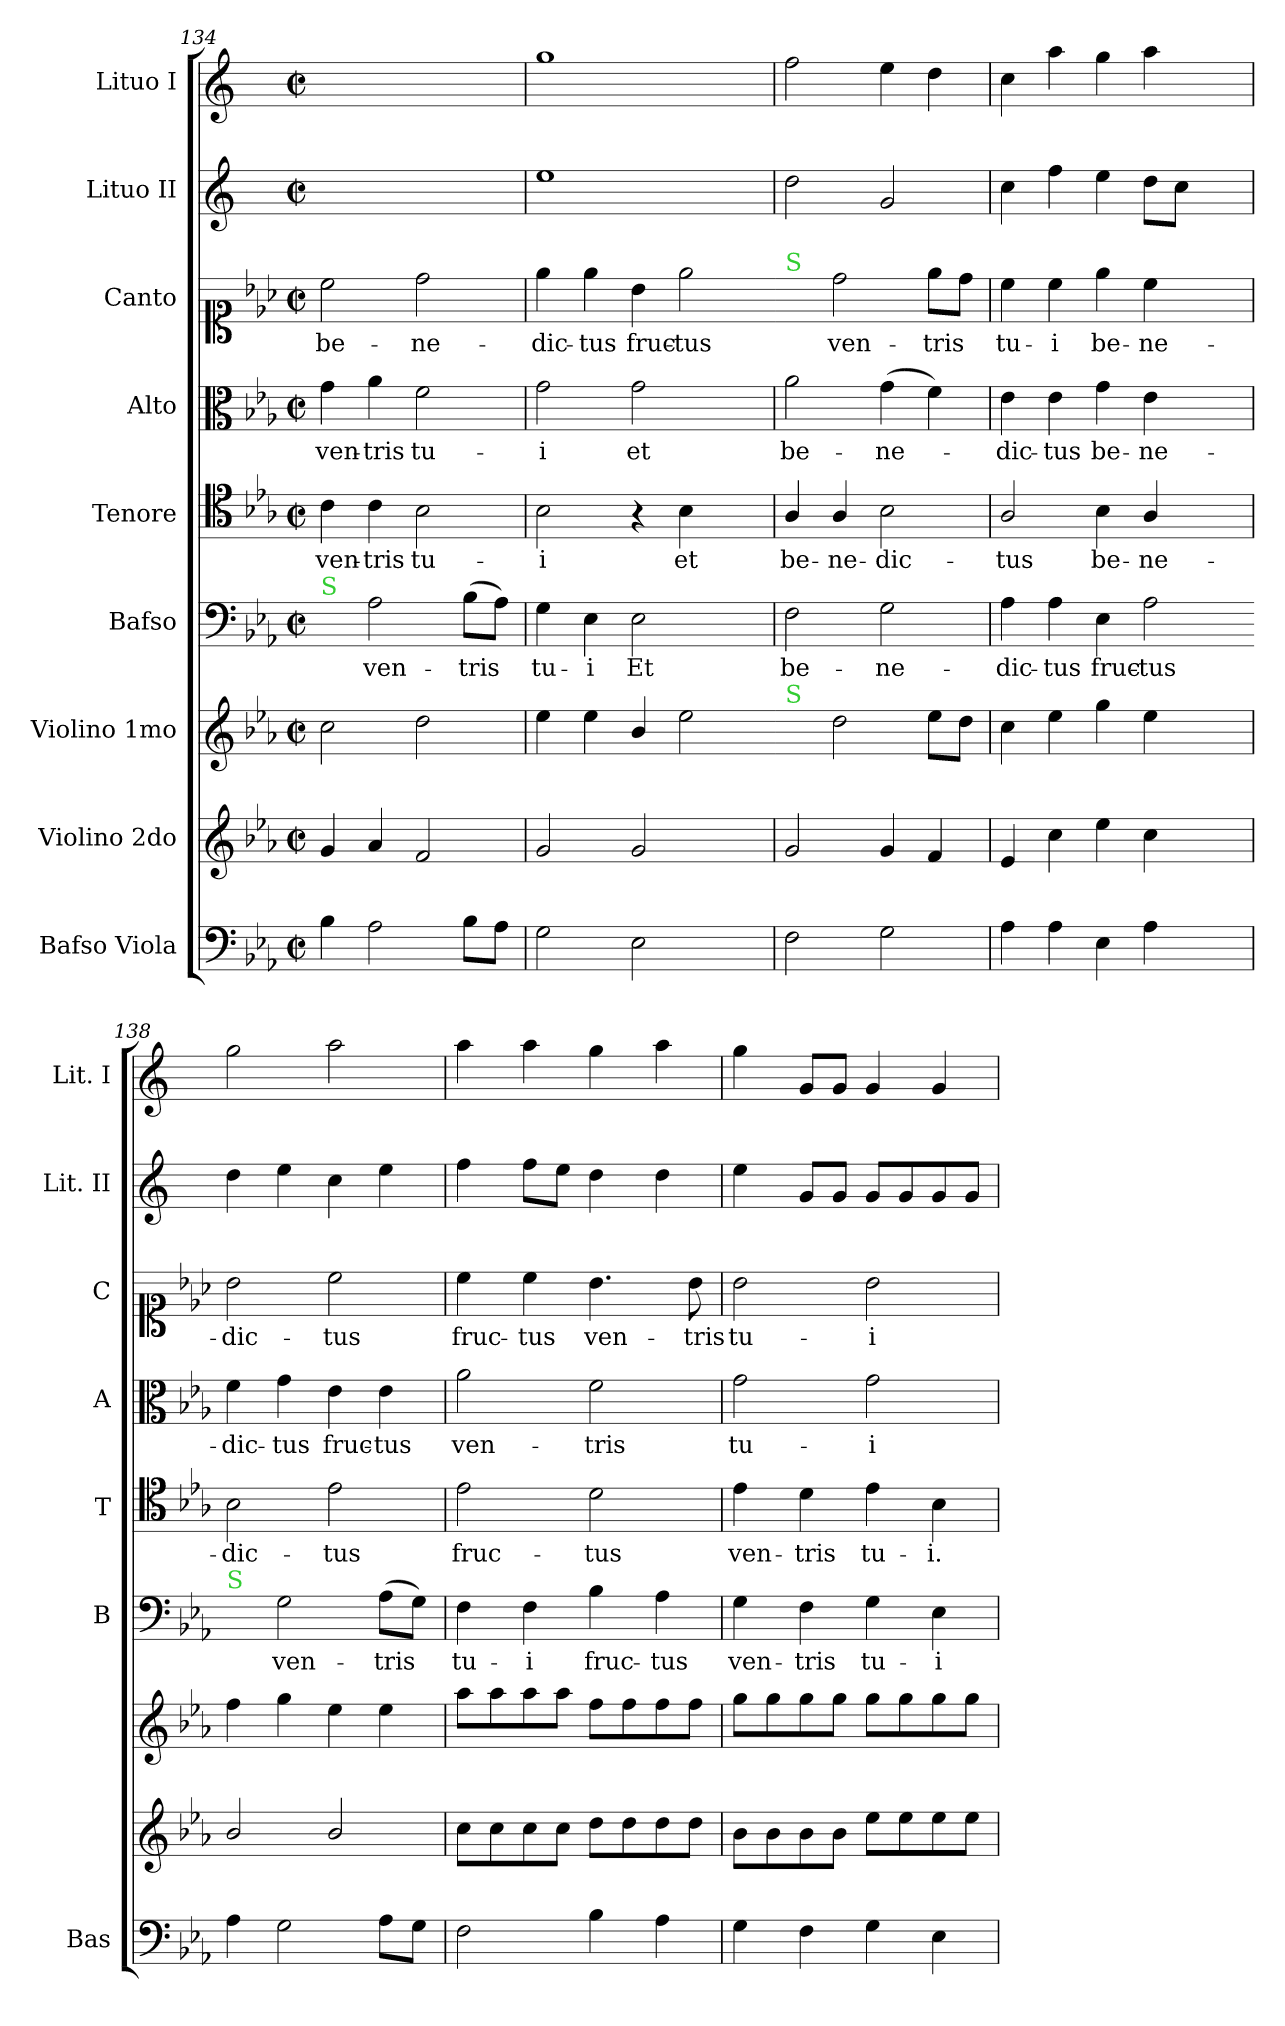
**kern	**kern	**kern	**kern	**text	**kern	**text	**kern	**text	**kern	**text	**kern	**kern
*part9	*part8	*part7	*part6	*part6	*part5	*part5	*part4	*part4	*part3	*part3	*part2	*part1
*staff9	*staff8	*staff7	*staff6	*staff6	*staff5	*staff5	*staff4	*staff4	*staff3	*staff3	*staff2	*staff1
*I"Bafso Viola	*I"Violino 2do	*I"Violino 1mo	*I"Bafso	*	*I"Tenore	*	*I"Alto	*	*I"Canto	*	*I"Lituo II	*I"Lituo I
*I'Bas	*	*	*I'B	*	*I'T	*	*I'A	*	*I'C	*	*I'Lit. II	*I'Lit. I
*clefF4	*clefG2	*clefG2	*clefF4	*	*clefC4	*	*clefC3	*	*clefC1	*	*clefG2	*clefG2
*	*	*	*	*	*	*	*	*	*	*	*ITrd-2c-3	*ITrd-2c-3
*k[b-e-a-]	*k[b-e-a-]	*k[b-e-a-]	*k[b-e-a-]	*	*k[b-e-a-]	*	*k[b-e-a-]	*	*k[b-e-a-]	*	*k[b-e-a-]	*k[b-e-a-]
*M2/2	*M2/2	*M2/2	*M2/2	*	*M2/2	*	*M2/2	*	*M2/2	*	*M2/2	*M2/2
*met(c|)	*met(c|)	*met(c|)	*met(c|)	*	*met(c|)	*	*met(c|)	*	*met(c|)	*	*met(c|)	*met(c|)
=134	=134	=134	=134	=134	=134	=134	=134	=134	=134	=134	=134	=134
!	!	!	!LO:TX:a:color=limegreen:t=S	!	!	!	!	!	!	!	!	!
4B-\	4g/	2cc\	4ryy	.	4c\	ven-	4g\	ven-	2cc\	be-	1ryy	1ryy
2A-\	4a-/	.	2A-\	ven-	4c\	-tris	4a-\	-tris	.	.	.	.
.	2f/	2dd\	.	.	2B-\	tu-	2f\	tu-	2dd\	-ne-	.	.
8B-\L	.	.	(8B-\L	-tris	.	.	.	.	.	.	.	.
8A-\J	.	.	8A-\J)	.	.	.	.	.	.	.	.	.
=135	=135	=135	=135	=135	=135	=135	=135	=135	=135	=135	=135	=135
2G\	2g/	4ee-\	4G\	tu-	2B-\	-i	2g\	-i	4ee-\	-dic-	1gg\	1bb-\
.	.	4ee-\	4E-\	-i	.	.	.	.	4ee-\	-tus	.	.
2E-\	2g/	4b-/	2E-\	Et	4r	.	2g\	et	4b-\	fruc-	.	.
.	.	2ee-\	.	.	4B-\	et	.	.	2ee-\	-tus	.	.
4ryy	4ryy	.	4ryy	.	4ryy	.	4ryy	.	.	.	4ryy	4ryy
=136	=136	=136-	=136	=136	=136	=136	=136	=136	=136-	=136	=136	=136
!	!	!	!	!	!	!	!	!	!LO:TX:a:color=limegreen:t=S	!	!	!
!	!	!LO:TX:a:color=limegreen:t=S	!	!	!	!	!	!	!	!	!	!
2F\	2g/	4ryy	2F\	be-	4A-/	be-	2a-\	be-	4ryy	.	2ff\	2aa-\
.	.	2dd\	.	.	4A-/	-ne-	.	.	2dd\	ven-	.	.
2G\	4g/	.	2G\	-ne-	2B-\	-dic-	(4g\	-ne-	.	.	2b-/	4gg\
.	4f/	8ee-\L	.	.	.	.	4f\)	.	8ee-\L	-tris	.	4ff\
.	.	8dd\J	.	.	.	.	.	.	8dd\J	.	.	.
=137	=137	=137	=137	=137	=137	=137	=137	=137	=137	=137	=137	=137
4A-\	4e-/	4cc\	4A-\	-dic-	2A-/	-tus	4e-\	-dic-	4cc\	tu-	4ee-\	4ee-\
4A-\	4cc\	4ee-\	4A-\	-tus	.	.	4e-\	-tus	4cc\	-i	4aa-\	4ccc\
4E-\	4ee-\	4gg\	4E-\	fruc-	4B-\	be-	4g\	be-	4ee-\	be-	4gg\	4bb-\
4A-\	4cc\	4ee-\	2A-\	-tus	4A-/	-ne-	4e-\	-ne-	4cc\	-ne-	8ff\L	4ccc\
.	.	.	.	.	.	.	.	.	.	.	8ee-\J	.
4ryy	4ryy	4ryy	.	.	4ryy	.	4ryy	.	4ryy	.	4ryy	4ryy
=138	=138	=138	=138-	=138	=138	=138	=138	=138	=138	=138	=138	=138
!	!	!	!LO:TX:a:color=limegreen:t=S	!	!	!	!	!	!	!	!	!
4A-\	2b-/	4ff\	4ryy	.	2B-\	-dic-	4f\	-dic-	2b-\	-dic-	4ff\	2bb-\
2G\	.	4gg\	2G\	ven-	.	.	4g\	-tus	.	.	4gg\	.
.	2b-/	4ee-\	.	.	2e-\	-tus	4e-\	fruc-	2cc\	-tus	4ee-\	2ccc\
8A-\L	.	4ee-\	(8A-\L	-tris	.	.	4e-\	-tus	.	.	4gg\	.
8G\J	.	.	8G\J)	.	.	.	.	.	.	.	.	.
=139	=139	=139	=139	=139	=139	=139	=139	=139	=139	=139	=139	=139
2F\	8cc\L	8aa-\L	4F\	tu-	2e-\	fruc-	2a-\	ven-	4cc\	fruc-	4aa-\	4ccc\
.	8cc\	8aa-\	.	.	.	.	.	.	.	.	.	.
.	8cc\	8aa-\	4F\	-i	.	.	.	.	4cc\	-tus	8aa-\L	4ccc\
.	8cc\J	8aa-\J	.	.	.	.	.	.	.	.	8gg\J	.
4B-\	8dd\L	8ff\L	4B-\	fruc-	2d\	-tus	2f\	-tris	4.b-\	ven-	4ff\	4bb-\
.	8dd\	8ff\	.	.	.	.	.	.	.	.	.	.
4A-\	8dd\	8ff\	4A-\	-tus	.	.	.	.	.	.	4ff\	4ccc\
.	8dd\J	8ff\J	.	.	.	.	.	.	8b-\	-tris	.	.
=140	=140	=140	=140	=140	=140	=140	=140	=140	=140	=140	=140	=140
4G\	8b-\L	8gg\L	4G\	ven-	4e-\	ven-	2g\	tu-	2b-\	tu-	4gg\	4bb-\
.	8b-\	8gg\	.	.	.	.	.	.	.	.	.	.
4F\	8b-\	8gg\	4F\	-tris	4d\	-tris	.	.	.	.	8b-/L	8b-/L
.	8b-\J	8gg\J	.	.	.	.	.	.	.	.	8b-/J	8b-/J
4G\	8ee-\L	8gg\L	4G\	tu-	4e-\	tu-	2g\	-i	2b-\	-i	8b-/L	4b-/
.	8ee-\	8gg\	.	.	.	.	.	.	.	.	8b-/	.
4E-\	8ee-\	8gg\	4E-\	-i	4B-\	-i.	.	.	.	.	8b-/	4b-/
.	8ee-\J	8gg\J	.	.	.	.	.	.	.	.	8b-/J	.
=	=	=	=	=	=	=	=	=	=	=	=	=
*-	*-	*-	*-	*-	*-	*-	*-	*-	*-	*-	*-	*-
